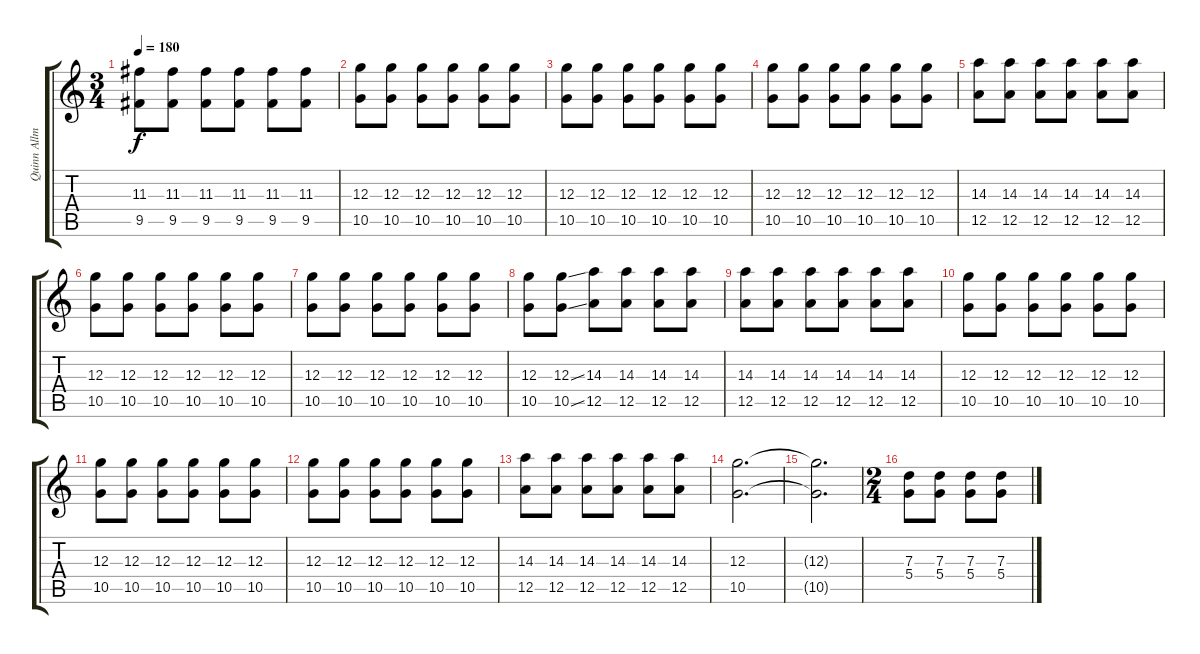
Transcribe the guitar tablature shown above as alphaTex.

\track ("Quinn Allman II" "Quinn Allm") {instrument distortionguitar}
\staff {score tabs}
\tuning (E4 B3 G3 D3 A2 D2) {hide}
\ts (3 4)
\tempo 180
\clef g2
\ks c
(11.3 9.5).8{dy f} (11.3 9.5).8 (11.3 9.5).8 (11.3 9.5).8 (11.3 9.5).8 (11.3 9.5).8 |
(12.3 10.5).8 (12.3 10.5).8 (12.3 10.5).8 (12.3 10.5).8 (12.3 10.5).8 (12.3 10.5).8 |
(12.3 10.5).8 (12.3 10.5).8 (12.3 10.5).8 (12.3 10.5).8 (12.3 10.5).8 (12.3 10.5).8 |
(12.3 10.5).8 (12.3 10.5).8 (12.3 10.5).8 (12.3 10.5).8 (12.3 10.5).8 (12.3 10.5).8 |
(14.3 12.5).8 (14.3 12.5).8 (14.3 12.5).8 (14.3 12.5).8 (14.3 12.5).8 (14.3 12.5).8 |
(12.3 10.5).8 (12.3 10.5).8 (12.3 10.5).8 (12.3 10.5).8 (12.3 10.5).8 (12.3 10.5).8 |
(12.3 10.5).8 (12.3 10.5).8 (12.3 10.5).8 (12.3 10.5).8 (12.3 10.5).8 (12.3 10.5).8 |
(12.3 10.5).8 (12.3{ss} 10.5{ss}).8 (14.3 12.5).8 (14.3 12.5).8 (14.3 12.5).8 (14.3 12.5).8 |
(14.3 12.5).8 (14.3 12.5).8 (14.3 12.5).8 (14.3 12.5).8 (14.3 12.5).8 (14.3 12.5).8 |
(12.3 10.5).8 (12.3 10.5).8 (12.3 10.5).8 (12.3 10.5).8 (12.3 10.5).8 (12.3 10.5).8 |
(12.3 10.5).8 (12.3 10.5).8 (12.3 10.5).8 (12.3 10.5).8 (12.3 10.5).8 (12.3 10.5).8 |
(12.3 10.5).8 (12.3 10.5).8 (12.3 10.5).8 (12.3 10.5).8 (12.3 10.5).8 (12.3 10.5).8 |
(14.3 12.5).8 (14.3 12.5).8 (14.3 12.5).8 (14.3 12.5).8 (14.3 12.5).8 (14.3 12.5).8 |
(12.3 10.5).2{d volume 0} |
(12.3{t} 10.5{t}).2{d} |
\ts (2 4)
(7.3 5.4).8{volume 11} (7.3 5.4).8 (7.3 5.4).8 (7.3 5.4).8
